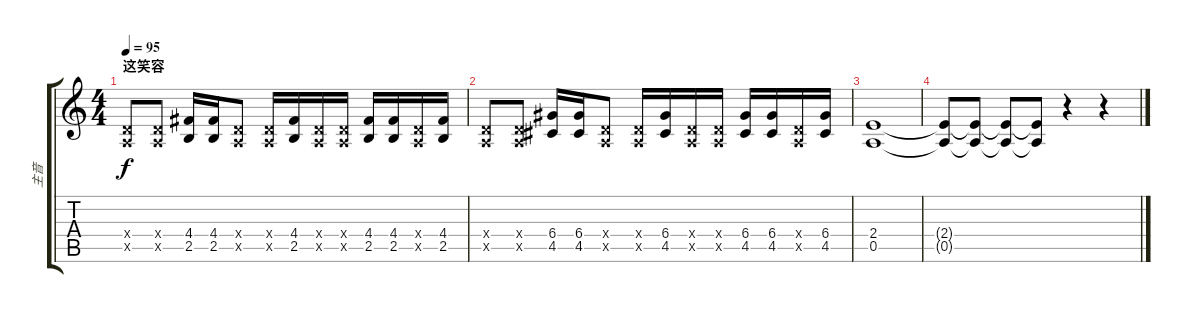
\track ("主音" "主音") {instrument distortionguitar}
\staff {score tabs}
\tuning (E4 B3 G3 D3 A2 E2) {hide}
\ts (4 4)
\section ("" "这笑容")
\tempo 95
\clef g2
\ks c
(0.4{x} 0.5{x}).8{dy f volume 14} (0.4{x} 0.5{x}).8 (4.4 2.5).16 (4.4 2.5).16 (0.4{x} 0.5{x}).8 (0.4{x} 0.5{x}).16 (4.4 2.5).16 (0.4{x} 0.5{x}).16 (0.4{x} 0.5{x}).16 (4.4 2.5).16 (4.4 2.5).16 (0.4{x} 0.5{x}).16 (4.4 2.5).16 |
(0.4{x} 0.5{x}).8 (0.4{x} 0.5{x}).8 (6.4 4.5).16 (6.4 4.5).16 (0.4{x} 0.5{x}).8 (0.4{x} 0.5{x}).16 (6.4 4.5).16 (0.4{x} 0.5{x}).16 (0.4{x} 0.5{x}).16 (6.4 4.5).16 (6.4 4.5).16 (0.4{x} 0.5{x}).16 (6.4 4.5).16 |
(2.4 0.5).1 |
(2.4{t} 0.5{t}).8{volume 13} (2.4{t} 0.5{t}).8{volume 12} (2.4{t} 0.5{t}).8{volume 11} (2.4{t} 0.5{t}).8{volume 10} r.4 r.4
